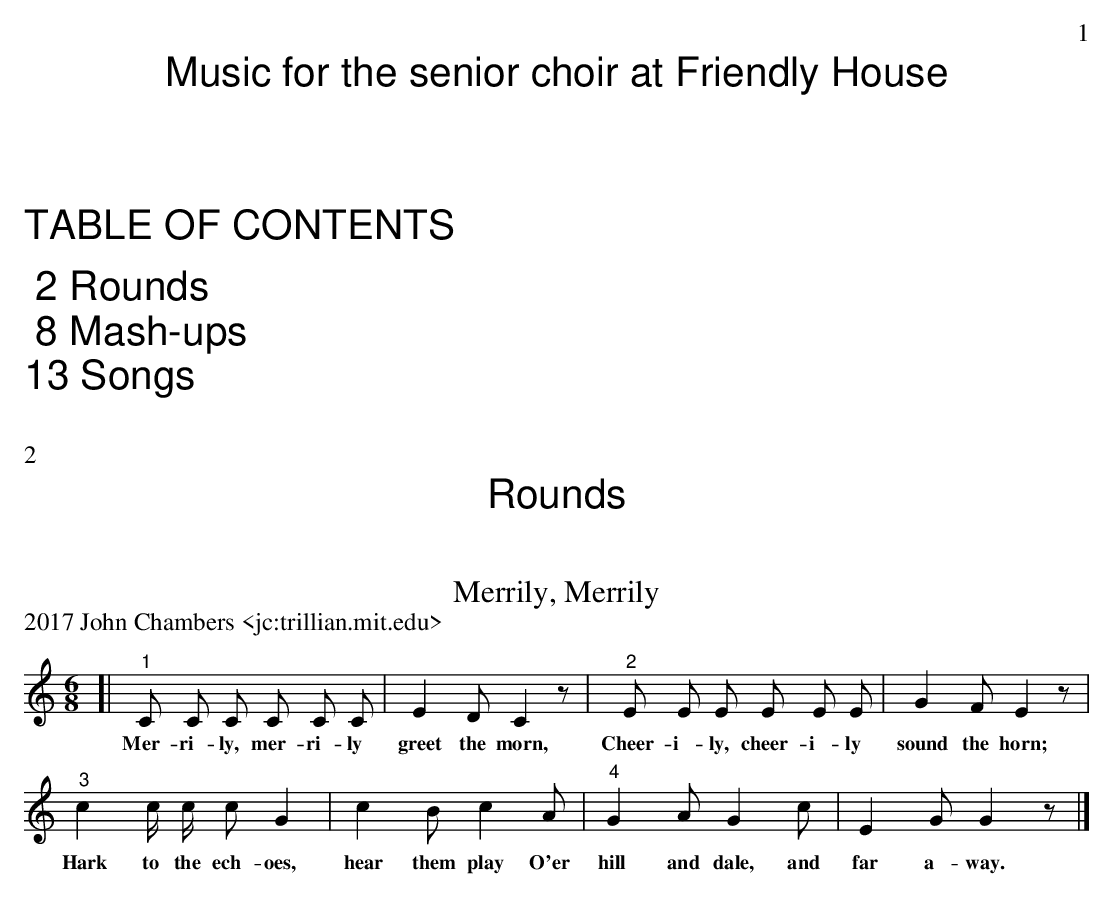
X:1
T:Merrily, Merrily
M:6/8
L:1/8
K:Cmaj
[| "^1" C C C C C C | E2 D C2 z | "^2"E E E E E E | G2 F E2 z |
w:Mer-ri-ly, mer-ri-ly greet the morn, Cheer-i-ly, cheer-i-ly sound the horn;
"^3"c2 c/2 c/2 c G2 | c2 B c2 A | "^4"G2 AG2 c | E2 G G2 z |]
w:Hark to the ech-oes, hear them play  O'er hill and dale, and far a-way.
